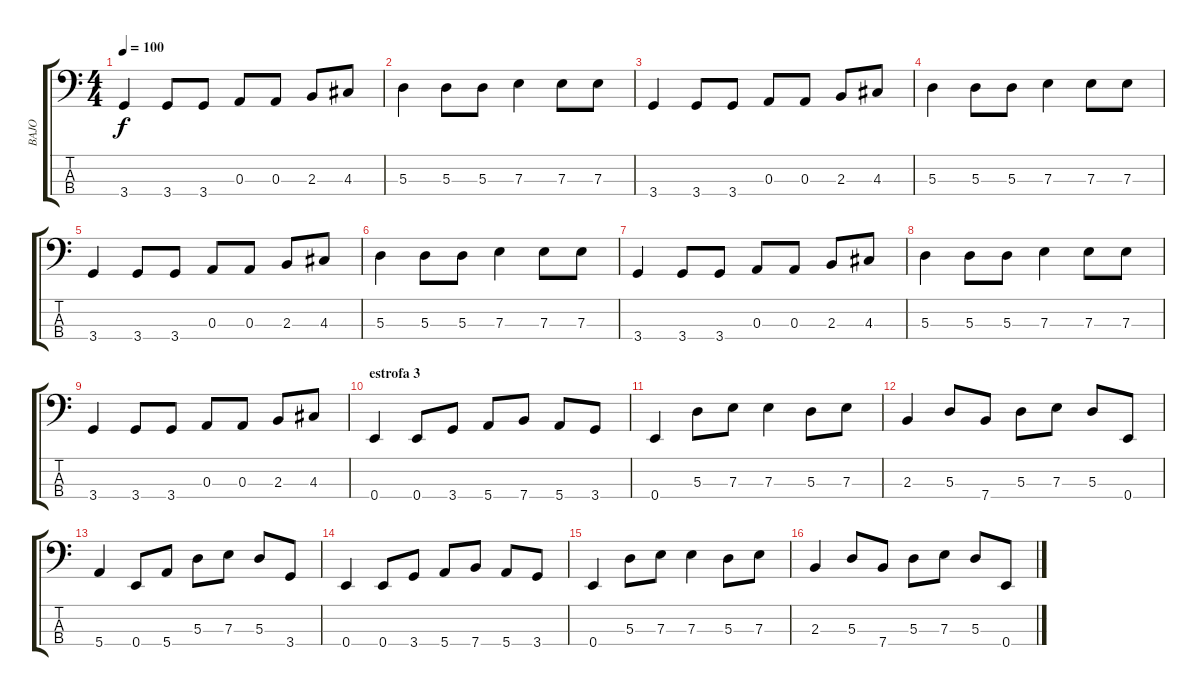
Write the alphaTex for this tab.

\track ("BAJO" "BAJO") {instrument electricbasspick}
\staff {score tabs}
\tuning (G2 D2 A1 E1) {hide}
\ts (4 4)
\tempo 100
\clef f4
\ks c
3.4.4{dy f} 3.4.8 3.4.8 0.3.8 0.3.8 2.3.8 4.3.8 |
5.3.4 5.3.8 5.3.8 7.3.4 7.3.8 7.3.8 |
3.4.4 3.4.8 3.4.8 0.3.8 0.3.8 2.3.8 4.3.8 |
5.3.4 5.3.8 5.3.8 7.3.4 7.3.8 7.3.8 |
3.4.4 3.4.8 3.4.8 0.3.8 0.3.8 2.3.8 4.3.8 |
5.3.4 5.3.8 5.3.8 7.3.4 7.3.8 7.3.8 |
3.4.4 3.4.8 3.4.8 0.3.8 0.3.8 2.3.8 4.3.8 |
5.3.4 5.3.8 5.3.8 7.3.4 7.3.8 7.3.8 |
3.4.4 3.4.8 3.4.8 0.3.8 0.3.8 2.3.8 4.3.8 |
\section ("" "estrofa 3")
0.4.4 0.4.8 3.4.8 5.4.8 7.4.8 5.4.8 3.4.8 |
0.4.4 5.3.8 7.3.8 7.3.4 5.3.8 7.3.8 |
2.3.4 5.3.8 7.4.8 5.3.8 7.3.8 5.3.8 0.4.8 |
5.4.4 0.4.8 5.4.8 5.3.8 7.3.8 5.3.8 3.4.8 |
0.4.4 0.4.8 3.4.8 5.4.8 7.4.8 5.4.8 3.4.8 |
0.4.4 5.3.8 7.3.8 7.3.4 5.3.8 7.3.8 |
2.3.4 5.3.8 7.4.8 5.3.8 7.3.8 5.3.8 0.4.8
